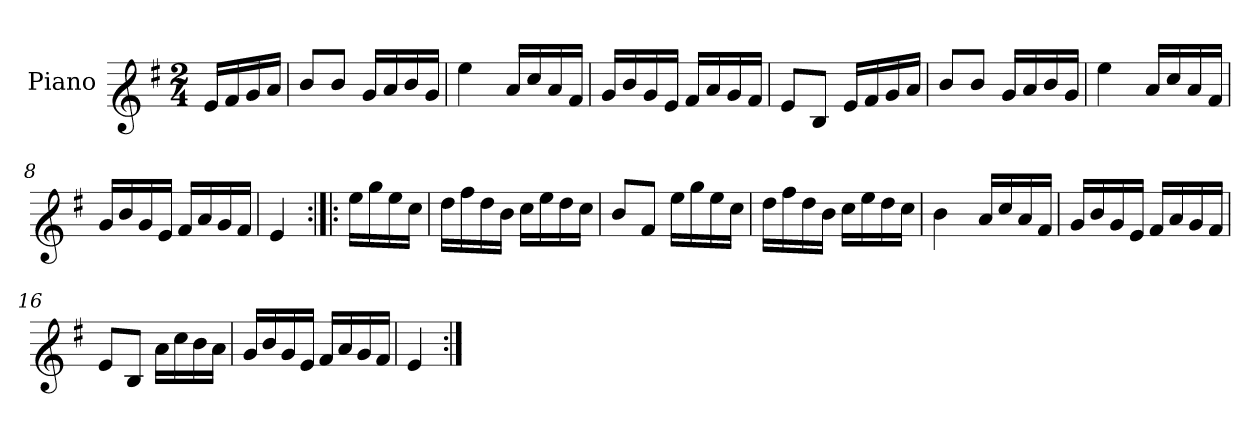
**kern
*part1
*staff1
*I"Piano
*I'Pno.
*clefG1
*k[f#]
*M2/4
=1
16g/LL
16a/
16b/
16cc/JJ
=2
8dd/L
8dd/J
16b/LL
16cc/
16dd/
16b/JJ
=3
4gg\
16cc/LL
16ee/
16cc/
16a/JJ
=4
16b/LL
16dd/
16b/
16g/JJ
16a/LL
16cc/
16b/
16a/JJ
=5
8g/L
8d/J
16g/LL
16a/
16b/
16cc/JJ
=6
8dd/L
8dd/J
16b/LL
16cc/
16dd/
16b/JJ
=7
4gg\
16cc/LL
16ee/
16cc/
16a/JJ
=8
16b/LL
16dd/
16b/
16g/JJ
16a/LL
16cc/
16b/
16a/JJ
=9
4g/
=10:|!|:
16gg\LL
16bb\
16gg\
16ee\JJ
=11
16ff#\LL
16aa\
16ff#\
16dd\JJ
16ee\LL
16gg\
16ff#\
16ee\JJ
=12
8dd/L
8a/J
16gg\LL
16bb\
16gg\
16ee\JJ
=13
16ff#\LL
16aa\
16ff#\
16dd\JJ
16ee\LL
16gg\
16ff#\
16ee\JJ
=14
4dd\
16cc/LL
16ee/
16cc/
16a/JJ
=15
16b/LL
16dd/
16b/
16g/JJ
16a/LL
16cc/
16b/
16a/JJ
=16
8g/L
8d/J
16cc\LL
16ee\
16dd\
16cc\JJ
=17
16b/LL
16dd/
16b/
16g/JJ
16a/LL
16cc/
16b/
16a/JJ
=18
4g/
=:|!
*-
